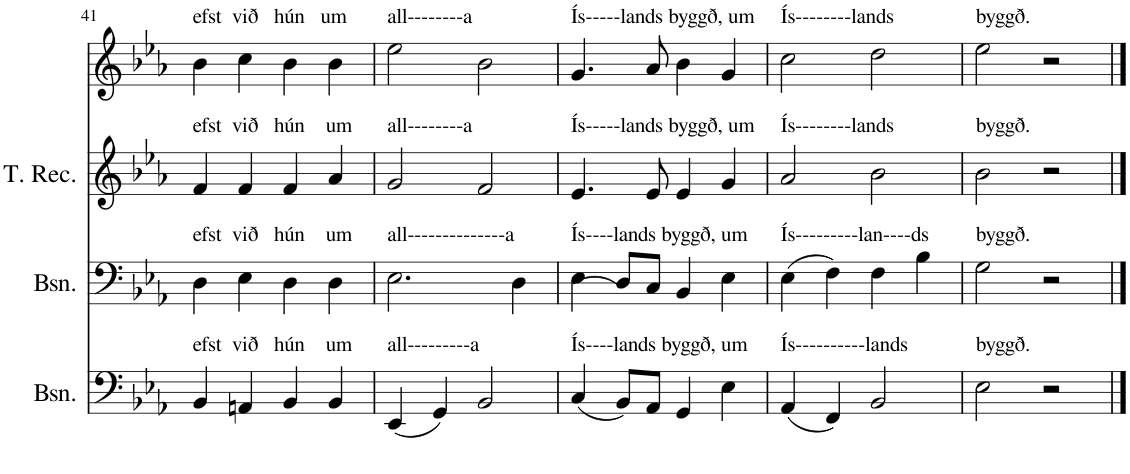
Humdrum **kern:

**kern	**kern	**kern	**kern
*part4	*part3	*part2	*part1
*staff4	*staff3	*staff2	*staff1
*I"Bassoon	*I"Bassoon	*I"Tenor Recorder	*I"Piano
*I'Bsn.	*I'Bsn.	*I'T. Rec.	*I'Pno
!!LO:PB:g=z
*clefF4	*clefF4	*clefG2	*clefG2
*k[b-e-a-]	*k[b-e-a-]	*k[b-e-a-]	*k[b-e-a-]
*M4/4	*M4/4	*M4/4	*M4/4
=41	=41	=41	=41
!	!	!	!LO:TX:a:t=efst  við   hún   um
!	!	!LO:TX:a:t=efst  við   hún    um	!
!	!LO:TX:a:t=efst  við   hún    um	!	!
!LO:TX:a:t=efst  við   hún    um	!	!	!
4BB-/	4D\	4f/	4b-\
4AAn/	4E-\	4f/	4cc\
4BB-/	4D\	4f/	4b-\
4BB-/	4D\	4a-/	4b-\
=42	=42	=42	=42
!	!	!	!LO:TX:a:t=all--------a
!	!	!LO:TX:a:t=all--------a	!
!	!LO:TX:a:t=all--------------a	!	!
!LO:TX:a:t=all---------a	!	!	!
(4EE-/	2.E-\	2g/	2ee-\
4GG/)	.	.	.
2BB-/	.	2f/	2b-\
.	4D\	.	.
=43	=43	=43	=43
!	!	!	!LO:TX:a:t=Ís-----lands byggð, um
!	!	!LO:TX:a:t=Ís-----lands byggð, um	!
!	!LO:TX:a:t=Ís----lands byggð, um	!	!
!LO:TX:a:t=Ís----lands byggð, um	!	!	!
(4C/	(4E-\	4.e-/	4.g/
8BB-/L)	8D/L)	.	.
8AA-/J	8C/J	8e-/	8a-/
4GG/	4BB-/	4e-/	4b-\
4E-\	4E-\	4g/	4g/
=44	=44	=44	=44
!	!	!	!LO:TX:a:t=Ís--------lands
!	!	!LO:TX:a:t=Ís--------lands	!
!	!LO:TX:a:t=Ís---------lan----ds	!	!
!LO:TX:a:t=Ís----------lands	!	!	!
(4AA-/	(4E-\	2a-/	2cc\
4FF/)	4F\)	.	.
2BB-/	4F\	2b-\	2dd\
.	4B-\	.	.
=45	=45	=45	=45
!	!	!	!LO:TX:a:t=byggð.
!	!	!LO:TX:a:t=byggð.	!
!	!LO:TX:a:t=byggð.	!	!
!LO:TX:a:t=byggð.	!	!	!
2E-\	2G\	2b-\	2ee-\
2r	2r	2r	2r
==	==	==	==
*-	*-	*-	*-
